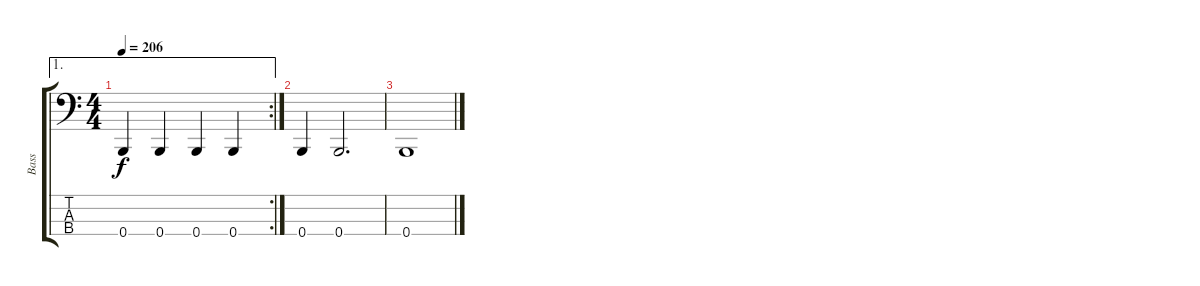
\track ("Bass" "Bass") {instrument electricbasspick}
\staff {score tabs}
\tuning (E2 B1 Gb1 B0) {hide}
\ae 1
\rc 2
\ts (4 4)
\tempo 206
\clef f4
\ks c
0.4.4{dy f} 0.4.4 0.4.4 0.4.4 |
0.4.4 0.4.2{d} |
0.4.1
